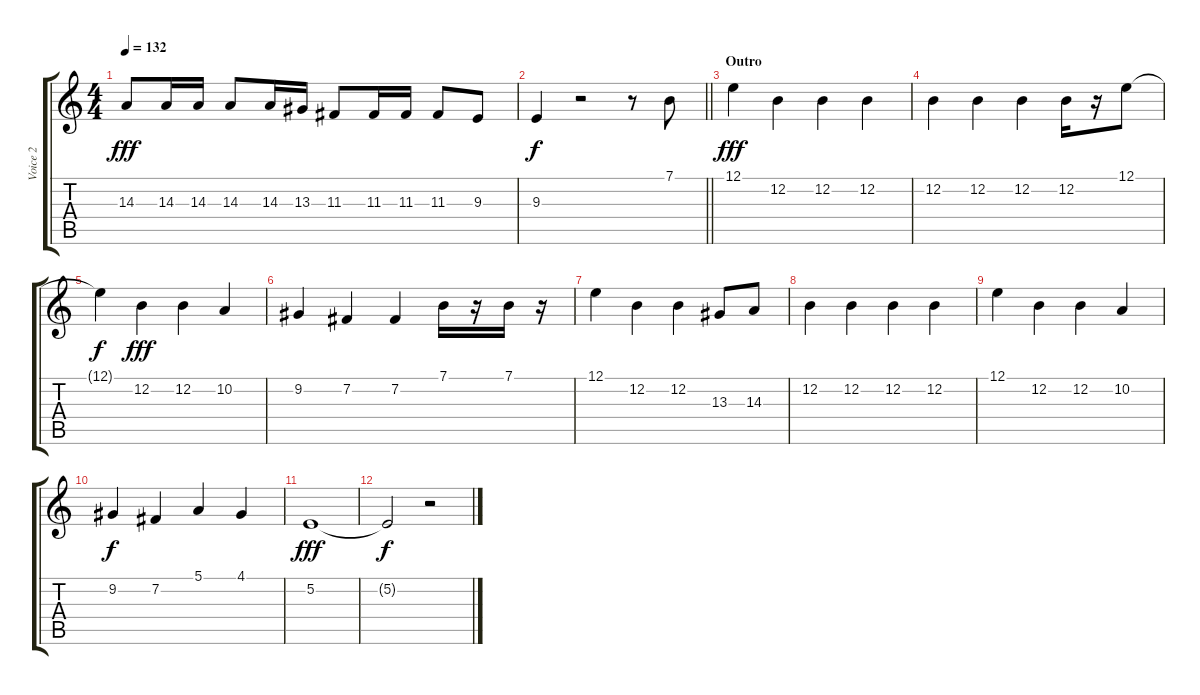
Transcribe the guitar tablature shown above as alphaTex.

\track ("Voice 2" "Voice 2") {instrument rockorgan}
\staff {score tabs}
\tuning (E4 B3 G3 D3 A2 E2) {hide}
\ts (4 4)
\tempo 132
\clef g2
\ks c
14.3.8{dy fff} 14.3.16 14.3.16 14.3.8 14.3.16 13.3.16 11.3.8 11.3.16 11.3.16 11.3.8 9.3.8 |
\barLineRight lightlight
9.3.4{dy f} r.2 r.8 7.1.8 |
\section ("" "Outro")
12.1.4{dy fff} 12.2.4 12.2.4 12.2.4 |
12.2.4 12.2.4 12.2.4 12.2.16 r.16 12.1.8 |
12.1{t}.4{dy f} 12.2.4{dy fff} 12.2.4 10.2.4 |
9.2.4 7.2.4 7.2.4 7.1.16 r.16 7.1.16 r.16 |
12.1.4 12.2.4 12.2.4 13.3.8 14.3.8 |
12.2.4 12.2.4 12.2.4 12.2.4 |
12.1.4 12.2.4 12.2.4 10.2.4 |
9.2.4{dy f} 7.2.4 5.1.4 4.1.4 |
5.2.1{dy fff} |
5.2{t}.2{dy f} r.2
